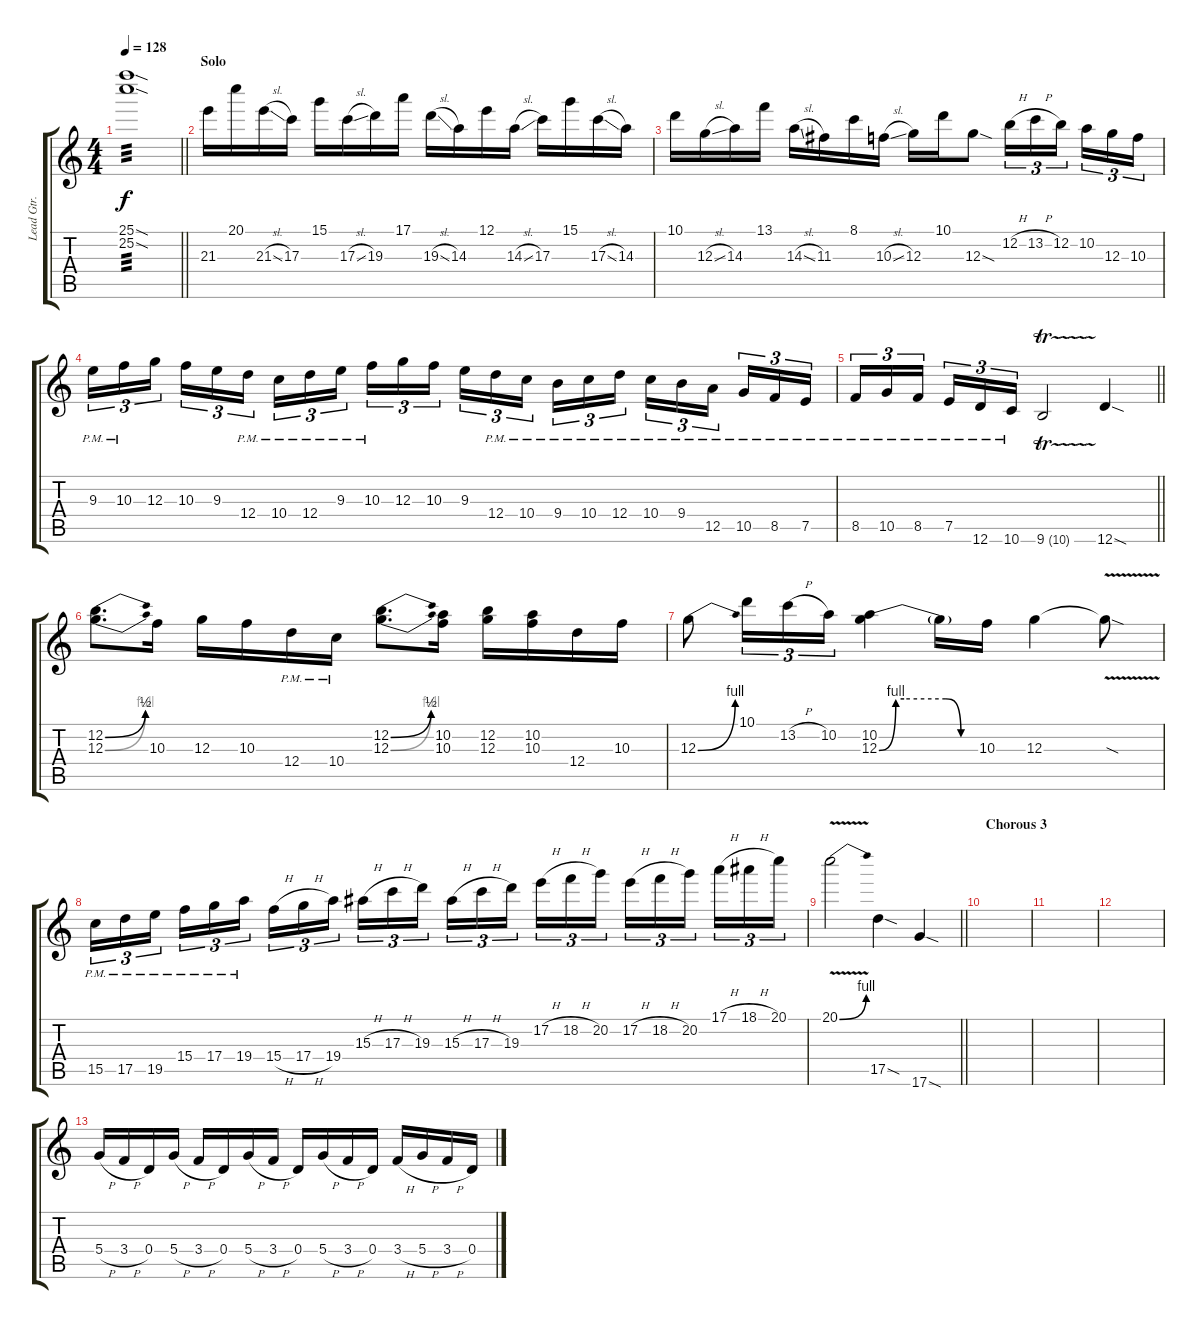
\track ("Lead Gtr." "Lead Gtr.") {instrument distortionguitar}
\staff {score tabs}
\tuning (E4 B3 G3 D3 A2 D2) {hide}
\ts (4 4)
\tempo 128
\clef g2
\barLineRight lightlight
\ks c
(25.1{sod} 25.2{sod}).1{tp 3 dy f} |
\section ("" "Solo")
21.3.16 20.1.16 21.3{sl}.16 17.3.16 15.1.16 17.3{sl}.16 19.3.16 17.1.16 19.3{sl}.16 14.3.16 12.1.16 14.3{sl}.16 17.3.16 15.1.16 17.3{sl}.16 14.3.16 |
10.1.16 12.3{sl}.16 14.3.16 13.1.16 14.3{sl}.16 11.3.16 8.1.16 10.3{sl}.16 12.3.16 10.1.16 12.3{sod}.8 12.2{h}.16{tu (3 2)} 13.2{h}.16{tu (3 2)} 12.2.16{tu (3 2) beam splitsecondary} 10.2.16{tu (3 2)} 12.3.16{tu (3 2)} 10.3.16{tu (3 2)} |
9.3{pm}.16{tu (3 2)} 10.3{pm}.16{tu (3 2)} 12.3.16{tu (3 2) beam splitsecondary} 10.3.16{tu (3 2)} 9.3.16{tu (3 2)} 12.4{pm}.16{tu (3 2)} 10.4{pm}.16{tu (3 2)} 12.4{pm}.16{tu (3 2)} 9.3{pm}.16{tu (3 2) beam splitsecondary} 10.3{pm}.16{tu (3 2)} 12.3.16{tu (3 2)} 10.3.16{tu (3 2)} 9.3.16{tu (3 2)} 12.4{pm}.16{tu (3 2)} 10.4{pm}.16{tu (3 2) beam splitsecondary} 9.4{pm}.16{tu (3 2)} 10.4{pm}.16{tu (3 2)} 12.4{pm}.16{tu (3 2)} 10.4{pm}.16{tu (3 2)} 9.4{pm}.16{tu (3 2)} 12.5{pm}.16{tu (3 2) beam splitsecondary} 10.5{pm}.16{tu (3 2)} 8.5{pm}.16{tu (3 2)} 7.5{pm}.16{tu (3 2)} |
\barLineRight lightlight
8.5{pm}.16{tu (3 2)} 10.5{pm}.16{tu (3 2)} 8.5{pm}.16{tu (3 2) beam splitsecondary} 7.5{pm}.16{tu (3 2)} 12.6{pm}.16{tu (3 2)} 10.6{pm}.16{tu (3 2)} 9.6{tr (10 16)}.2 12.6{sod}.4 |
(12.2{be (bend 0 0 60 2)} 12.3{be (bend 0 0 60 4)}).8{d} 10.3.16 12.3.16 10.3.16 12.4{pm}.16 10.4{pm}.16 (12.2{be (bend 0 0 60 2)} 12.3{be (bend 0 0 60 4)}).8{d} (10.2 10.3).16 (12.2 12.3).16 (10.2 10.3).16 12.4.16 10.3.16 |
12.3{be (bend 0 0 60 4)}.8 10.1.16{tu (3 2)} 13.2{h}.16{tu (3 2)} 10.2.16{tu (3 2)} (10.2 12.3{be (custom 0 0 10 4 15 4 40 4 49 0 60 0)}).4 12.3{t}.16 10.3.16 12.3.4 12.3{v sod t}.8 |
15.5{pm}.16{tu (3 2)} 17.5{pm}.16{tu (3 2)} 19.5{pm}.16{tu (3 2) beam splitsecondary} 15.4{pm}.16{tu (3 2)} 17.4{pm}.16{tu (3 2)} 19.4{pm}.16{tu (3 2)} 15.4{h}.16{tu (3 2)} 17.4{h}.16{tu (3 2)} 19.4.16{tu (3 2) beam splitsecondary} 15.3{h}.16{tu (3 2)} 17.3{h}.16{tu (3 2)} 19.3.16{tu (3 2)} 15.3{h}.16{tu (3 2)} 17.3{h}.16{tu (3 2)} 19.3.16{tu (3 2) beam splitsecondary} 17.2{h}.16{tu (3 2)} 18.2{h}.16{tu (3 2)} 20.2.16{tu (3 2)} 17.2{h}.16{tu (3 2)} 18.2{h}.16{tu (3 2)} 20.2.16{tu (3 2) beam splitsecondary} 17.1{h}.16{tu (3 2)} 18.1{h}.16{tu (3 2)} 20.1.16{tu (3 2)} |
\barLineRight lightlight
20.1{be (bend 0 0 60 4) v}.2 17.5{sod}.4 17.6{sod}.4 |
\section ("" "Chorous 3")
|
|
|
5.4{h}.16 3.4{h}.16 0.4.16 5.4{h}.16 3.4{h}.16 0.4.16 5.4{h}.16 3.4{h}.16 0.4.16 5.4{h}.16 3.4{h}.16 0.4.16 3.4{h}.16 5.4{h}.16 3.4{h}.16 0.4.16
